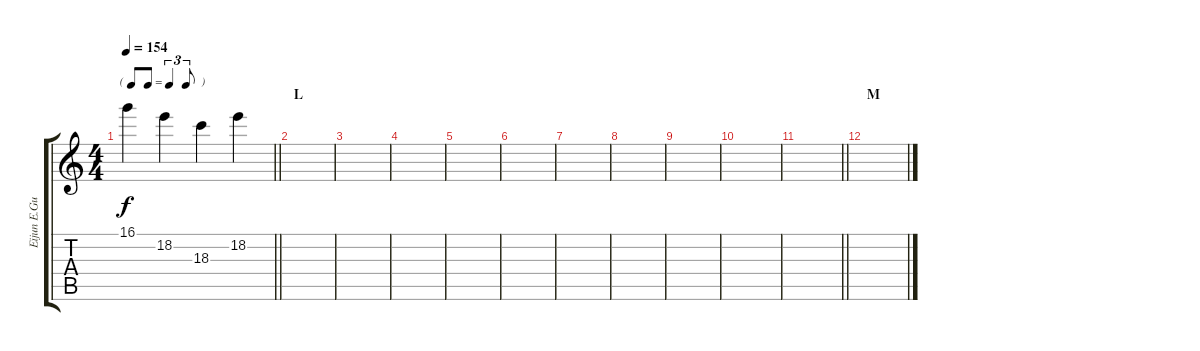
\track ("Eijun E.Guitar I" "Eijun E.Gu") {instrument electricguitarclean}
\staff {score tabs}
\tuning (Eb4 Bb3 Gb3 Db3 Ab2 Eb2) {hide}
\ts (4 4)
\tf triplet8th
\tempo 154
\clef g2
\barLineRight lightlight
\ks c
16.1.4{dy f} 18.2.4 18.3.4 18.2.4 |
\section ("" "L")
|
|
|
|
|
|
|
|
|
\barLineRight lightlight
|
\section ("" "M")
